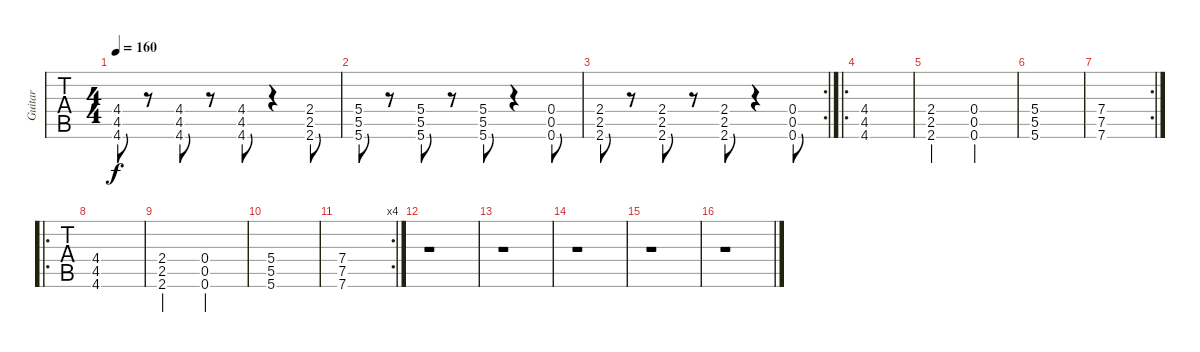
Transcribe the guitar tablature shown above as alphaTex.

\track ("Guitar" "Guitar") {instrument overdrivenguitar}
\staff {tabs}
\tuning (D4 A3 F3 C3 G2 C2) {hide}
\ts (4 4)
\tempo 160
\clef g2
\ks c
(4.4 4.5 4.6).8{dy f} r.8 (4.4 4.5 4.6).8 r.8 (4.4 4.5 4.6).8 r.4 (2.4 2.5 2.6).8 |
(5.4 5.5 5.6).8 r.8 (5.4 5.5 5.6).8 r.8 (5.4 5.5 5.6).8 r.4 (0.4 0.5 0.6).8 |
\rc 2
(2.4 2.5 2.6).8 r.8 (2.4 2.5 2.6).8 r.8 (2.4 2.5 2.6).8 r.4 (0.4 0.5 0.6).8 |
\ro
(4.4 4.5 4.6).1 |
(2.4 2.5 2.6).2 (0.4 0.5 0.6).2 |
(5.4 5.5 5.6).1 |
\rc 2
(7.4 7.5 7.6).1 |
\ro
(4.4 4.5 4.6).1 |
(2.4 2.5 2.6).2 (0.4 0.5 0.6).2 |
(5.4 5.5 5.6).1 |
\rc 4
(7.4 7.5 7.6).1 |
r.1 |
r.1 |
r.1 |
r.1 |
r.1
